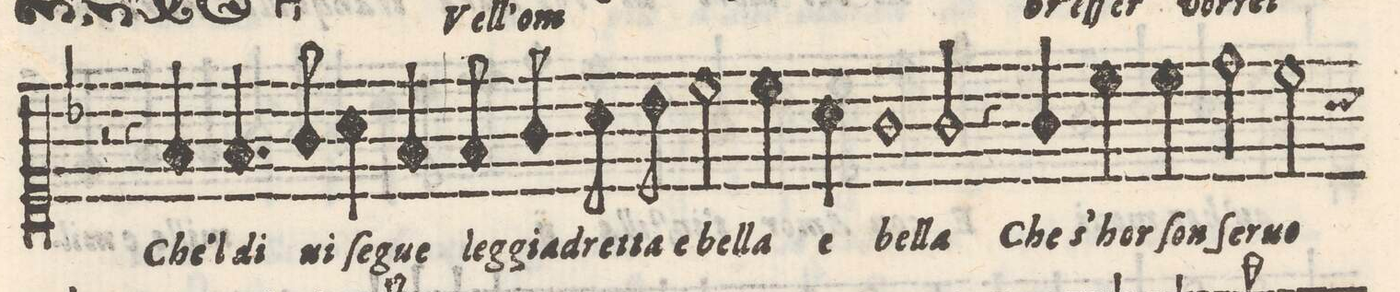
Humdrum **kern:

**kern	**text
*I"Quinto	*
*clefC1	*
*k[b-]	*
*met(C)	*
*M2/1	*
=4-	=4-
2r	.
4r	.
4f/	Che'l
4.f/	di-
8g/	-ui
4a\	ſe-
4f/	-gue
=5-	=5-
8f/	leg-
8g/	-gia-
8a\	-dret-
8b-\	-ta e
2cc\	bel-
4cc\	-la
4a\	e
1g\	bel-
=6-	=6-
2g/	-la
4r	.
4g/	Che
4cc\	s'hor
4cc\	ſon
=7-	=7-
2dd\	ſer-
2cc\	-uo
*-	*-
